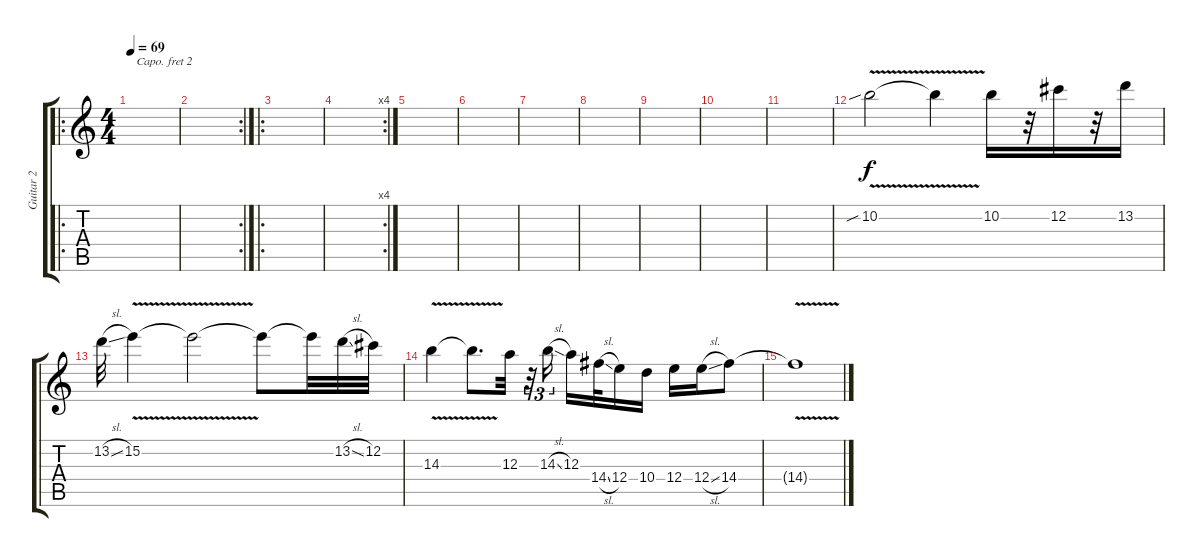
\track ("Guitar 2" "Guitar 2") {instrument electricguitarclean}
\staff {score tabs}
\capo 2
\tuning (E4 B3 G3 D3 A2 E2) {hide}
\ro
\ts (4 4)
\tempo 69
\clef g2
\ks c
|
\rc 2
|
\ro
|
\rc 4
|
|
|
|
|
|
|
|
10.2{v sib}.2 10.2{t}.4 10.2.16 r.32 12.2.16 r.32 13.2.16 |
13.2{sl}.32 15.2{v}.4 15.2{t}.2 15.2{t}.8 15.2{t}.32 13.2{sl}.32 12.2.32 |
14.3{v}.4 14.3{t}.8{d} 12.3.32 r.32{tu (3 2)} 14.3{sl}.16{tu (3 2)} 12.3.16 14.4{sl}.32 12.4.16 10.4.16 12.4.16 12.4{sl}.16 14.4.8 |
14.4{v t}.1
